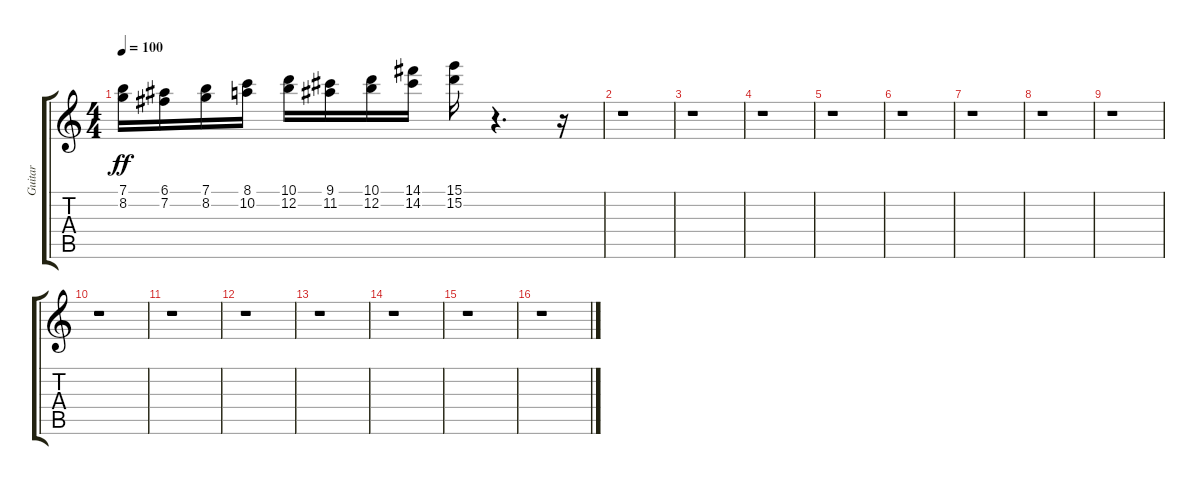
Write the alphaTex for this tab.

\track ("Guitar" "Guitar") {instrument acousticguitarsteel}
\staff {score tabs}
\tuning (E4 B3 G3 D3 A2 E2) {hide}
\ts (4 4)
\tempo 100
\clef g2
\ks c
(7.1 8.2).16{dy ff} (6.1 7.2).16 (7.1 8.2).16 (8.1 10.2).16 (10.1 12.2).16 (9.1 11.2).16 (10.1 12.2).16 (14.1 14.2).16 (15.1 15.2).16 r.4{d} r.16 |
r.1 |
r.1 |
r.1 |
r.1 |
r.1 |
r.1 |
r.1 |
r.1 |
r.1 |
r.1 |
r.1 |
r.1 |
r.1 |
r.1 |
r.1
